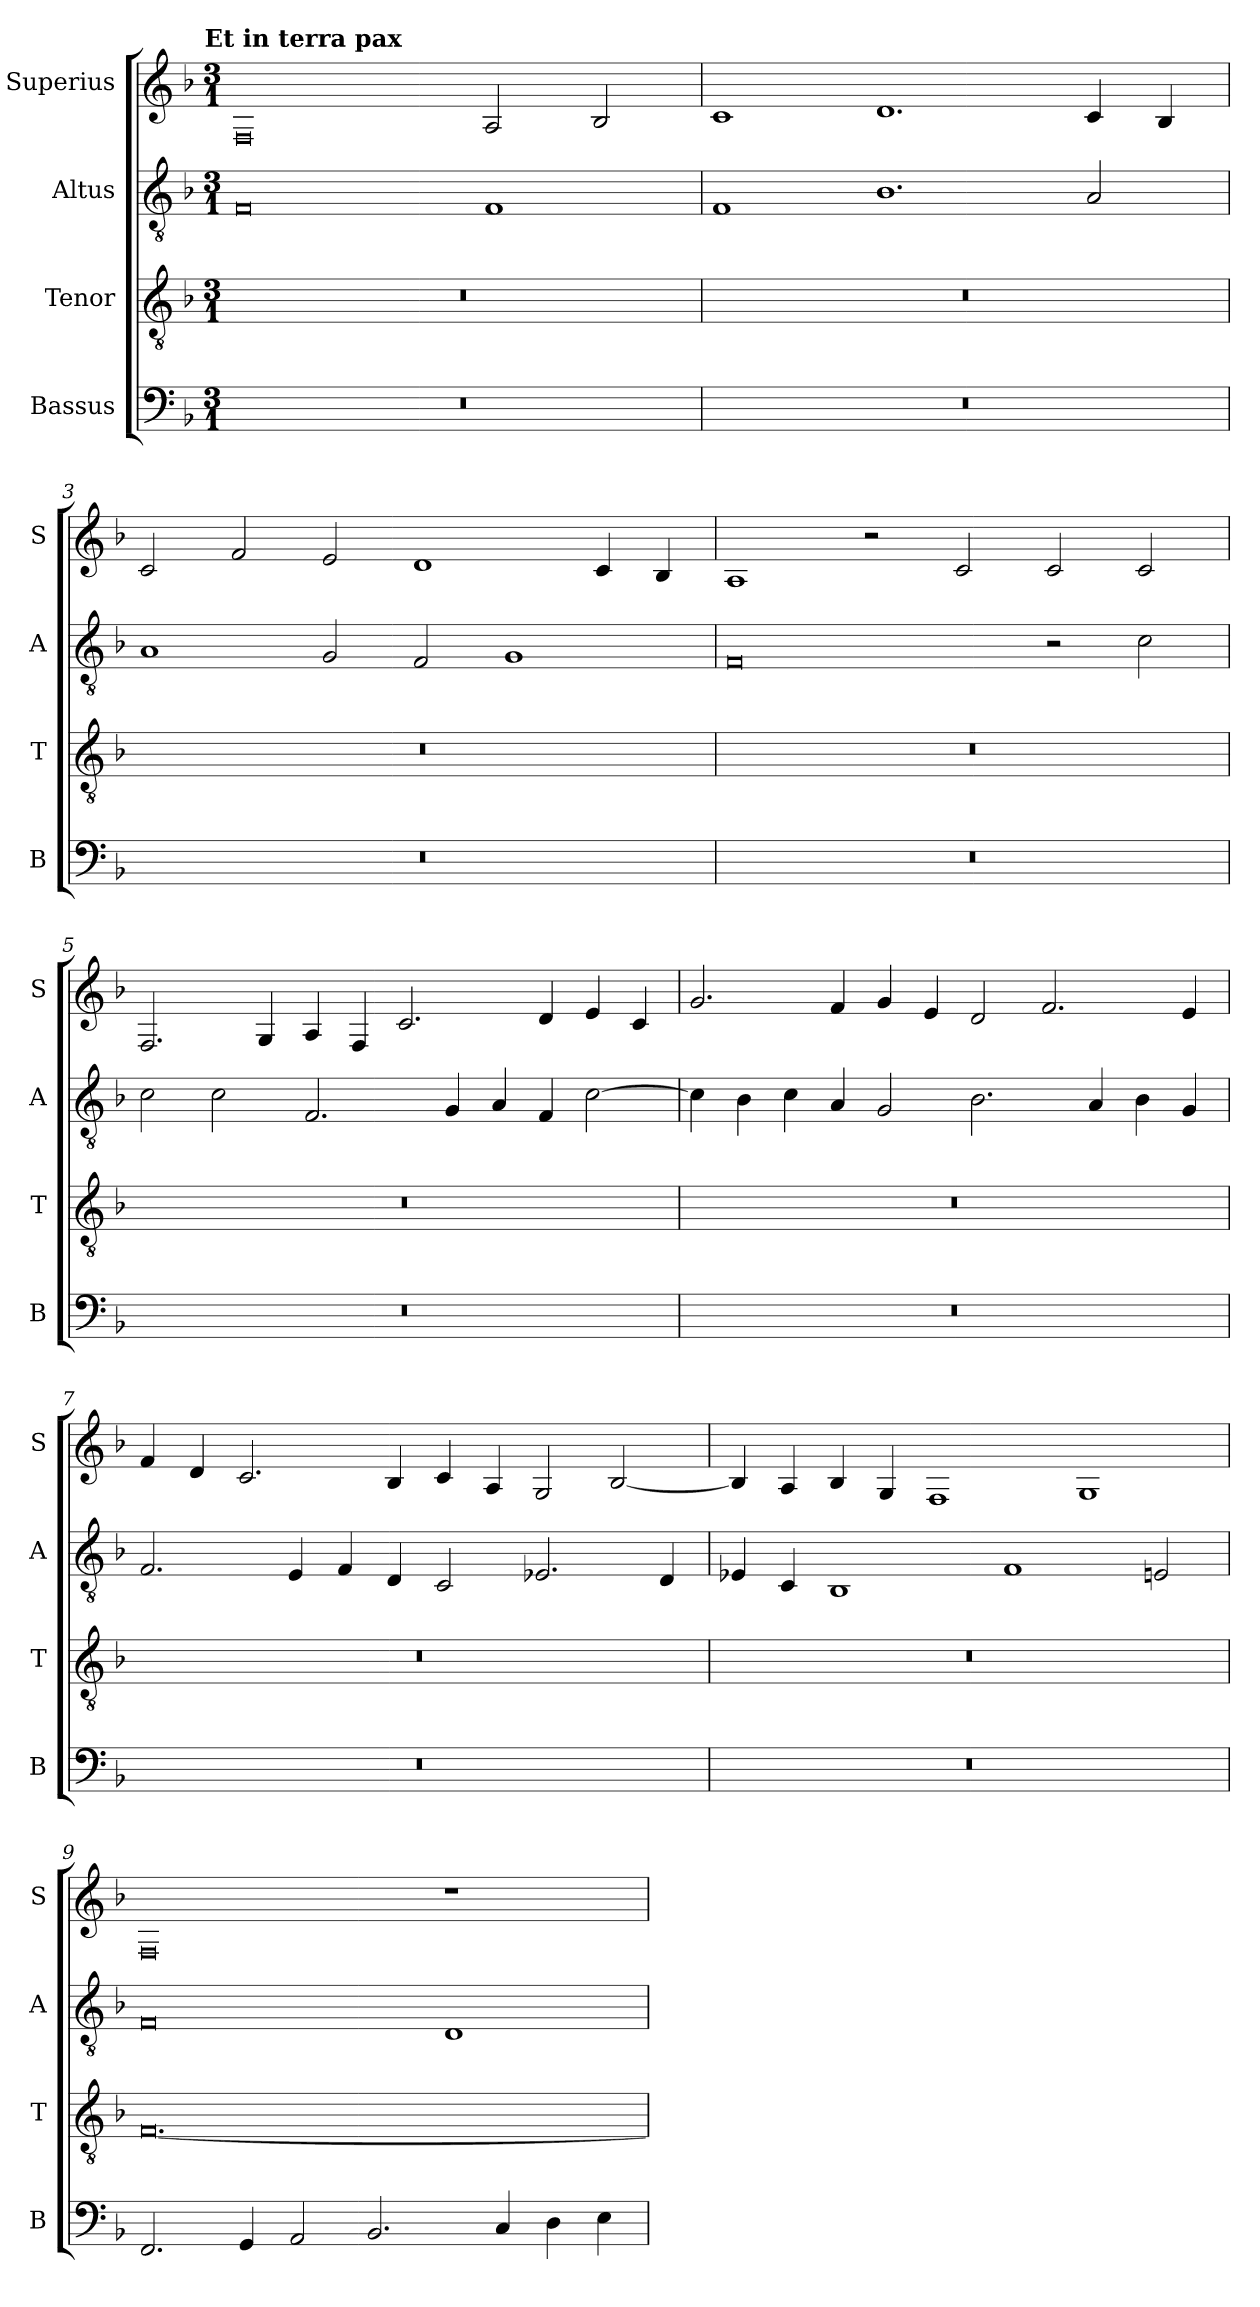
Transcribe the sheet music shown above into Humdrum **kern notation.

**kern	**kern	**kern	**kern
*part4	*part3	*part2	*part1
*staff4	*staff3	*staff2	*staff1
*I"Bassus	*I"Tenor	*I"Altus	*I"Superius
*I'B	*I'T	*I'A	*I'S
*clefF4	*clefGv2	*clefGv2	*clefG2
*k[b-]	*k[b-]	*k[b-]	*k[b-]
!!LO:TX:omd:t=Et in terra pax
*M3/1	*M3/1	*M3/1	*M3/1
=1	=1	=1	=1
0.r	0.r	0F	0F
.	.	1F	2A/
.	.	.	2B-/
=2	=2	=2	=2
0.r	0.r	1F	1c
.	.	1.B-	1.d
.	.	2A/	4c/
.	.	.	4B-/
=3	=3	=3	=3
0.r	0.r	1A	2c/
.	.	.	2f/
.	.	2G/	2e/
.	.	2F/	1d
.	.	1G	.
.	.	.	4c/
.	.	.	4B-/
=4	=4	=4	=4
0.r	0.r	0F	1A
.	.	.	2r
.	.	.	2c/
.	.	2r	2c/
.	.	2c\	2c/
=5	=5	=5	=5
0.r	0.r	2c\	2.F/
.	.	2c\	.
.	.	.	4G/
.	.	2.F/	4A/
.	.	.	4F/
.	.	.	2.c/
.	.	4G/	.
.	.	4A/	.
.	.	4F/	4d/
.	.	[2c\	4e/
.	.	.	4c/
=6	=6	=6	=6
0.r	0.r	4c\]	2.g/
.	.	4B-\	.
.	.	4c\	.
.	.	4A/	4f/
.	.	2G/	4g/
.	.	.	4e/
.	.	2.B-\	2d/
.	.	.	2.f/
.	.	4A/	.
.	.	4B-\	.
.	.	4G/	4e/
=7	=7	=7	=7
0.r	0.r	2.F/	4f/
.	.	.	4d/
.	.	.	2.c/
.	.	4E/	.
.	.	4F/	.
.	.	4D/	4B-/
.	.	2C/	4c/
.	.	.	4A/
.	.	2.E-X/	2G/
.	.	.	[2B-/
.	.	4D/	.
=8	=8	=8	=8
0.r	0.r	4E-X/	4B-/]
.	.	4C/	4A/
.	.	1BB-	4B-/
.	.	.	4G/
.	.	.	1F
.	.	1F	.
.	.	.	1G
.	.	2En/	.
=9	=9	=9	=9
2.FF/	[0.F	0F	0F
4GG/	.	.	.
2AA/	.	.	.
2.BB-/	.	.	.
.	.	1D	1r
4C/	.	.	.
4D\	.	.	.
4E\	.	.	.
=	=	=	=
*-	*-	*-	*-
